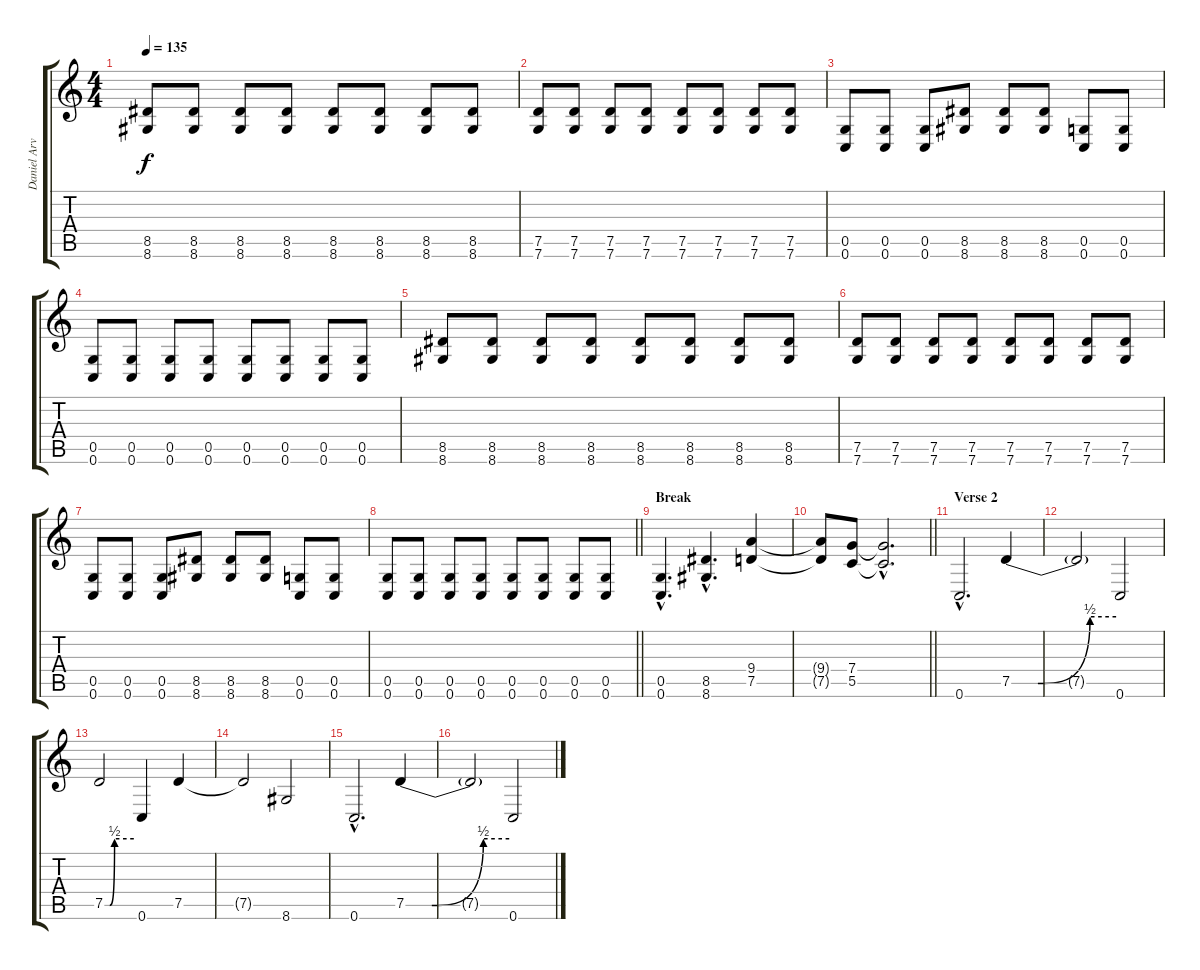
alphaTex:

\track ("Daniel Arvidsson " "Daniel Arv") {instrument distortionguitar}
\staff {score tabs}
\tuning (D4 A3 F3 C3 G2 C2) {hide}
\ts (4 4)
\tempo 135
\clef g2
\ks c
(8.5 8.6).8{dy f} (8.5 8.6).8 (8.5 8.6).8 (8.5 8.6).8 (8.5 8.6).8 (8.5 8.6).8 (8.5 8.6).8 (8.5 8.6).8 |
(7.5 7.6).8 (7.5 7.6).8 (7.5 7.6).8 (7.5 7.6).8 (7.5 7.6).8 (7.5 7.6).8 (7.5 7.6).8 (7.5 7.6).8 |
(0.5 0.6).8 (0.5 0.6).8 (0.5 0.6).8 (8.5 8.6).8 (8.5 8.6).8 (8.5 8.6).8 (0.5 0.6).8 (0.5 0.6).8 |
(0.5 0.6).8 (0.5 0.6).8 (0.5 0.6).8 (0.5 0.6).8 (0.5 0.6).8 (0.5 0.6).8 (0.5 0.6).8 (0.5 0.6).8 |
(8.5 8.6).8 (8.5 8.6).8 (8.5 8.6).8 (8.5 8.6).8 (8.5 8.6).8 (8.5 8.6).8 (8.5 8.6).8 (8.5 8.6).8 |
(7.5 7.6).8 (7.5 7.6).8 (7.5 7.6).8 (7.5 7.6).8 (7.5 7.6).8 (7.5 7.6).8 (7.5 7.6).8 (7.5 7.6).8 |
(0.5 0.6).8 (0.5 0.6).8 (0.5 0.6).8 (8.5 8.6).8 (8.5 8.6).8 (8.5 8.6).8 (0.5 0.6).8 (0.5 0.6).8 |
\barLineRight lightlight
(0.5 0.6).8 (0.5 0.6).8 (0.5 0.6).8 (0.5 0.6).8 (0.5 0.6).8 (0.5 0.6).8 (0.5 0.6).8 (0.5 0.6).8 |
\section ("" "Break")
(0.5{hac} 0.6{hac}).4{d} (8.5{hac} 8.6{hac}).4{d} (9.4 7.5).4 |
\barLineRight lightlight
(9.4{t} 7.5{t}).8 (7.4 5.5).8 (7.4{hac t} 5.5{hac t}).2{d} |
\section ("" "Verse 2")
0.6{hac}.2{d} 7.5{be (custom 0 0 15 0 45 2 60 2)}.4 |
7.5{t}.2 0.6.2 |
7.5{be (custom 0 0 10 0 20 2 60 2)}.2 0.6.4 7.5.4 |
7.5{t}.2 8.6.2 |
0.6{hac}.2{d} 7.5{be (custom 0 0 15 0 45 2 60 2)}.4 |
7.5{t}.2 0.6.2
